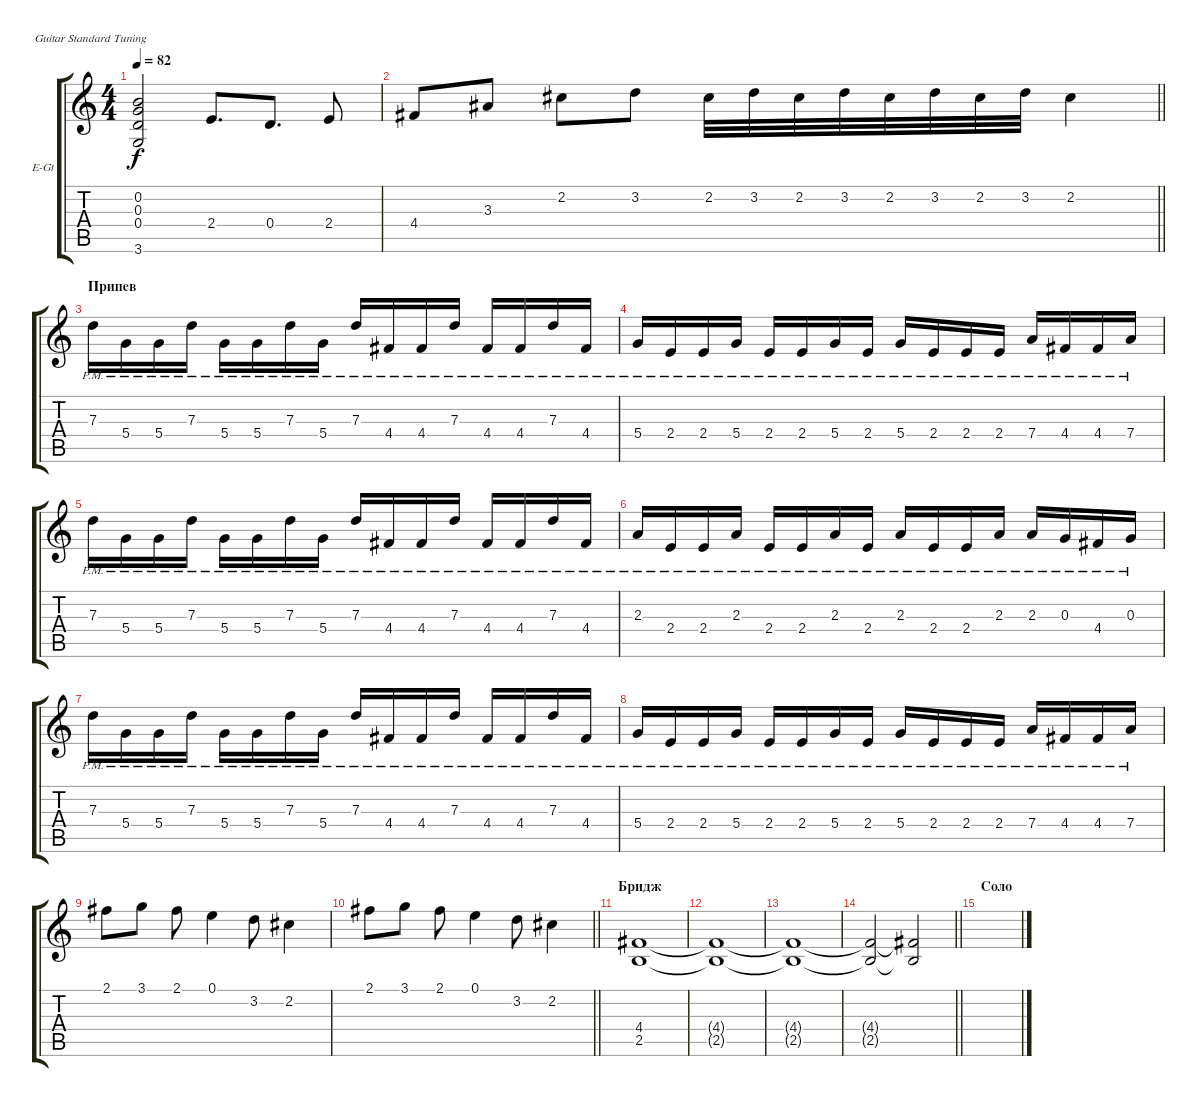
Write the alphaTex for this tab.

\bracketExtendMode groupsimilarinstruments
\firstSystemTrackNameOrientation horizontal
\otherSystemsTrackNameOrientation horizontal
\track ("Сергей Маврин" "E-Gt") {instrument distortionguitar}
\staff {score tabs}
\tuning (E4 B3 G3 D3 A2 E2)
\ts (4 4)
\tempo 82
\clef g2
\scale
0.172821
\ks c
(0.2 0.3 0.4 3.6).2{dy f} 2.4.8{d} 0.4.8{d} 2.4.8 |
\scale
0.344165
\barLineRight lightlight
4.4.8 3.3.8 2.2.8 3.2.8 2.2.32 3.2.32 2.2.32 3.2.32 2.2.32 3.2.32 2.2.32 3.2.32 2.2.4 |
\section ("" "Припев")
\scale
0.483013 7.3{pm}.16 5.4{pm}.16 5.4{pm}.16 7.3{pm}.16 5.4{pm}.16 5.4{pm}.16 7.3{pm}.16 5.4{pm}.16 7.3{pm}.16 4.4{pm}.16 4.4{pm}.16 7.3{pm}.16 4.4{pm}.16 4.4{pm}.16 7.3{pm}.16 4.4{pm}.16 |
\scale
0.333333 5.4{pm}.16 2.4{pm}.16 2.4{pm}.16 5.4{pm}.16 2.4{pm}.16 2.4{pm}.16 5.4{pm}.16 2.4{pm}.16 5.4{pm}.16 2.4{pm}.16 2.4{pm}.16 2.4{pm}.16 7.4{pm}.16 4.4{pm}.16 4.4{pm}.16 7.4{pm}.16 |
\scale
0.333333 7.3{pm}.16 5.4{pm}.16 5.4{pm}.16 7.3{pm}.16 5.4{pm}.16 5.4{pm}.16 7.3{pm}.16 5.4{pm}.16 7.3{pm}.16 4.4{pm}.16 4.4{pm}.16 7.3{pm}.16 4.4{pm}.16 4.4{pm}.16 7.3{pm}.16 4.4{pm}.16 |
\scale
0.333333 2.3{pm}.16 2.4{pm}.16 2.4{pm}.16 2.3{pm}.16 2.4{pm}.16 2.4{pm}.16 2.3{pm}.16 2.4{pm}.16 2.3{pm}.16 2.4{pm}.16 2.4{pm}.16 2.3{pm}.16 2.3{pm}.16 0.3{pm}.16 4.4{pm}.16 0.3{pm}.16 |
\scale
0.405204 7.3{pm}.16 5.4{pm}.16 5.4{pm}.16 7.3{pm}.16 5.4{pm}.16 5.4{pm}.16 7.3{pm}.16 5.4{pm}.16 7.3{pm}.16 4.4{pm}.16 4.4{pm}.16 7.3{pm}.16 4.4{pm}.16 4.4{pm}.16 7.3{pm}.16 4.4{pm}.16 |
\scale
0.405204 5.4{pm}.16 2.4{pm}.16 2.4{pm}.16 5.4{pm}.16 2.4{pm}.16 2.4{pm}.16 5.4{pm}.16 2.4{pm}.16 5.4{pm}.16 2.4{pm}.16 2.4{pm}.16 2.4{pm}.16 7.4{pm}.16 4.4{pm}.16 4.4{pm}.16 7.4{pm}.16 |
\scale
0.189591 2.1.8 3.1.8 2.1.8 0.1.4 3.2.8 2.2.4 |
\scale
0.564576
\barLineRight lightlight
2.1.8 3.1.8 2.1.8 0.1.4 3.2.8 2.2.4 |
\section ("" "Бридж")
\scale
0.221402 (4.4 2.5).1 |
\scale
0.214022 (4.4{t} 2.5{t}).1 |
\scale
0.281553 (4.4{t} 2.5{t}).1 |
\scale
0.446602
\barLineRight lightlight
(4.4{t} 2.5{t}).2 (4.4{t} 2.5{t}).2 |
\section ("" "Соло")
\scale
0.271845 |
\scale
0.333333
